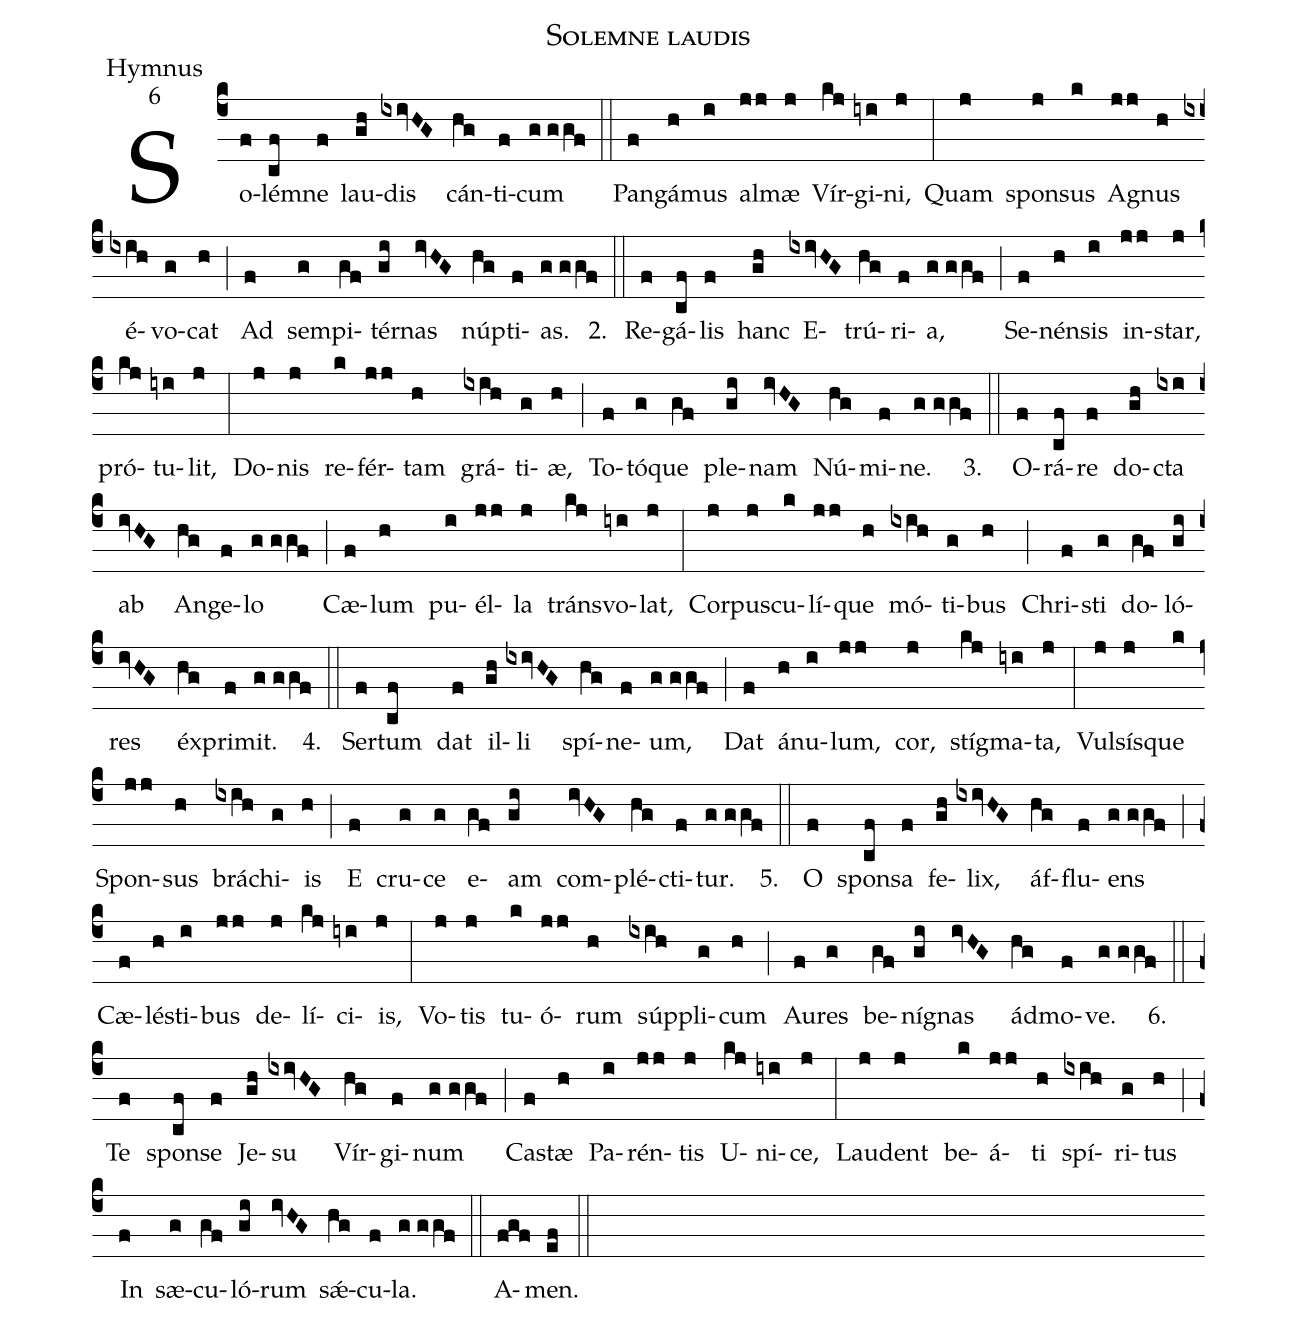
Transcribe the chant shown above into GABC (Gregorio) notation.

name:Solemne laudis;
office-part:Hymnus;
mode:6;
%%
(c4) So(f)lé(cf)mne(f) lau(gh)dis(ixivHG) cán(hg)ti(f)cum(g//ggf) (::)
Pan(f)gá(h)mus(i) al(jj)mæ(j) Vír(kj)gi(iyi)ni,(j) (:)
Quam(j) spon(j)sus(k) A(jj)gnus(h) é(ixih)vo(g)cat(h) (;) Ad(f) sem(g)pi(gf)tér(gi)nas(ivHG) núp(hg)ti(f)as.(g//ggf) 2.(::) Re(f)gá(cf)lis(f) hanc(gh) E(ixivHG)trú(hg)ri(f)a,(g//ggf) (;) Se(f)nén(h)sis(i) in(jj)star,(j) pró(kj)tu(iyi)lit,(j) (:)
Do(j)nis(j) re(k)fér(jj)tam(h) grá(ixih)ti(g)æ,(h) (;) To(f)tó(g)que(gf) ple(gi)nam(ivHG) Nú(hg)mi(f)ne.(g//ggf) 3.(::) O(f)rá(cf)re(f) do(gh)cta(ixi) ab(ivHG) An(hg)ge(f)lo(g//ggf) (;) Cæ(f)lum(h) pu(i)él(jj)la(j) tráns(kj)vo(iyi)lat,(j) (:)
Cor(j)pu(j)scu(k)lí(jj)que(h) mó(ixih)ti(g)bus(h) (;) Chri(f)sti(g) do(gf)ló(gi)res(ivHG) éx(hg)pri(f)mit.(g//ggf) 4.(::) Ser(f)tum(cf) dat(f) il(gh)li(ixivHG) spí(hg)ne(f)um,(g//ggf) (;) Dat(f) á(h)nu(i)lum,(jj) cor,(j) stíg(kj)ma(iyi)ta,(j) (:)
Vul(j)sí(j)sque(k) Spon(jj)sus(h) brá(ixih)chi(g)is(h) (;) E(f) cru(g)ce(g) e(gf)am(gi) com(ivHG)plé(hg)cti(f)tur.(g//ggf) 5.(::) O(f) spon(cf)sa(f) fe(gh)lix,(ixivHG) áf(hg)flu(f)ens(g//ggf) (;) Cæ(f)lé(h)sti(i)bus(jj) de(j)lí(kj)ci(iyi)is,(j) (:)
Vo(j)tis(j) tu(k)ó(jj)rum(h) súp(ixih)pli(g)cum(h) (;) Au(f)res(g) be(gf)ní(gi)gnas(ivHG) ád(hg)mo(f)ve.(g//ggf) 6.(::) Te(f) spon(cf)se(f) Je(gh)su(ixivHG) Vír(hg)gi(f)num(g//ggf) (;) Ca(f)stæ(h) Pa(i)rén(jj)tis(j) U(kj)ni(iyi)ce,(j) (:)
Lau(j)dent(j) be(k)á(jj)ti(h) spí(ixih)ri(g)tus(h) (;) In(f) sæ(g)cu(gf)ló(gi)rum(ivHG) s{<sp>'ae</sp>}(hg)cu(f)la.(g//ggf) (::)
A(fgf)men.(ef) (::)
